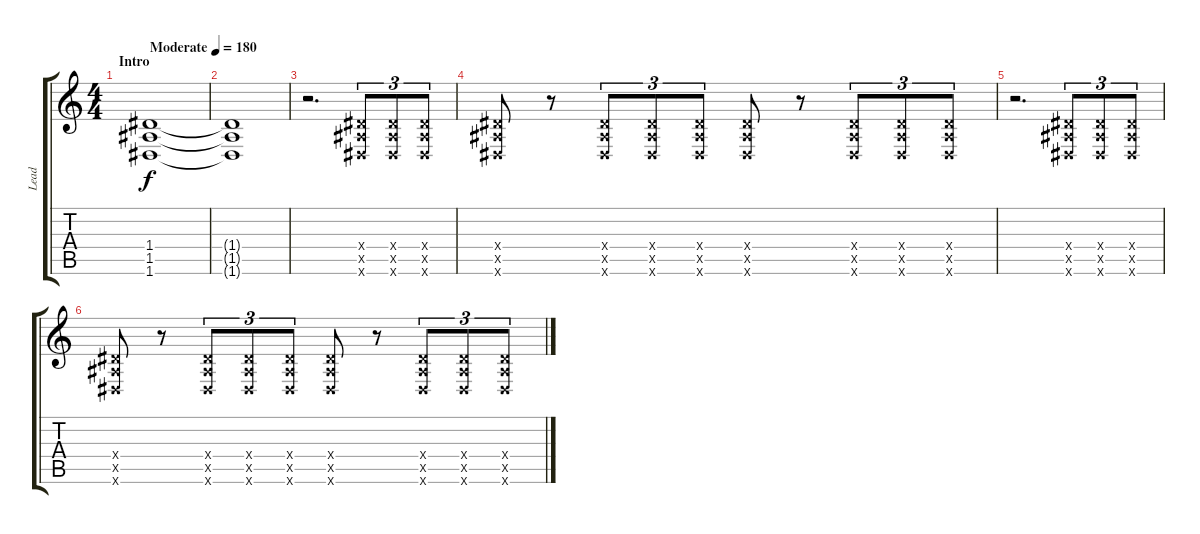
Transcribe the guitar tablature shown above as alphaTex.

\track ("Lead" "Lead") {instrument distortionguitar}
\staff {score tabs}
\tuning (E4 B3 G3 D3 A2 D2) {hide}
\ts (4 4)
\section ("" "Intro")
\tempo (180 "Moderate")
\clef g2
\ks c
(1.4 1.5 1.6).1{dy f instrument distortionguitar} |
(1.4{t} 1.5{t} 1.6{t}).1 |
r.2{d} (1.4{x} 1.5{x} 1.6{x}).8{tu (3 2)} (1.4{x} 1.5{x} 1.6{x}).8{tu (3 2)} (1.4{x} 1.5{x} 1.6{x}).8{tu (3 2)} |
(1.4{x} 1.5{x} 1.6{x}).8 r.8 (1.4{x} 1.5{x} 1.6{x}).8{tu (3 2)} (1.4{x} 1.5{x} 1.6{x}).8{tu (3 2)} (1.4{x} 1.5{x} 1.6{x}).8{tu (3 2)} (1.4{x} 1.5{x} 1.6{x}).8 r.8 (1.4{x} 1.5{x} 1.6{x}).8{tu (3 2)} (1.4{x} 1.5{x} 1.6{x}).8{tu (3 2)} (1.4{x} 1.5{x} 1.6{x}).8{tu (3 2)} |
r.2{d} (1.4{x} 1.5{x} 1.6{x}).8{tu (3 2)} (1.4{x} 1.5{x} 1.6{x}).8{tu (3 2)} (1.4{x} 1.5{x} 1.6{x}).8{tu (3 2)} |
(1.4{x} 1.5{x} 1.6{x}).8 r.8 (1.4{x} 1.5{x} 1.6{x}).8{tu (3 2)} (1.4{x} 1.5{x} 1.6{x}).8{tu (3 2)} (1.4{x} 1.5{x} 1.6{x}).8{tu (3 2)} (1.4{x} 1.5{x} 1.6{x}).8 r.8 (1.4{x} 1.5{x} 1.6{x}).8{tu (3 2)} (1.4{x} 1.5{x} 1.6{x}).8{tu (3 2)} (1.4{x} 1.5{x} 1.6{x}).8{tu (3 2)}
